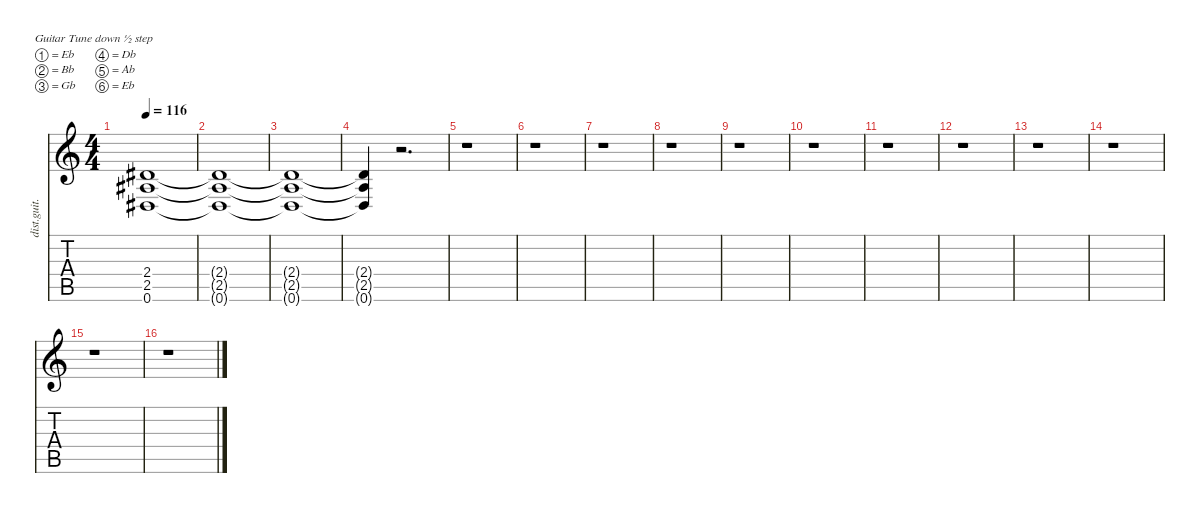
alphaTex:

\defaultSystemsLayout 4
\hideDynamics
\bracketExtendMode nobrackets
\otherSystemsTrackNameOrientation horizontal
\track ("Guit 1" "dist.guit.") {mute instrument distortionguitar}
\staff {score tabs}
\tuning (Eb4 Bb3 Gb3 Db3 Ab2 Eb2)
\ts (4 4)
\tempo 116
\clef g2
\ks c
(2.4{acc #} 2.5{acc #} 0.6{acc #}).1{dy f beam Up} |
(2.4{t acc #} 2.5{t acc #} 0.6{t acc #}).1{beam Up} |
(2.4{t acc #} 2.5{t acc #} 0.6{t acc #}).1{beam Up} |
(2.4{t acc #} 2.5{t acc #} 0.6{t acc #}).4{beam Up} r.2{d beam Up} |
r.1{beam Down} |
r.1{beam Down} |
r.1{beam Down} |
r.1{beam Down} |
r.1{beam Down} |
r.1{beam Down} |
r.1{beam Down} |
r.1{beam Down} |
r.1{beam Down} |
r.1{beam Down} |
r.1{beam Down} |
r.1{beam Down}
